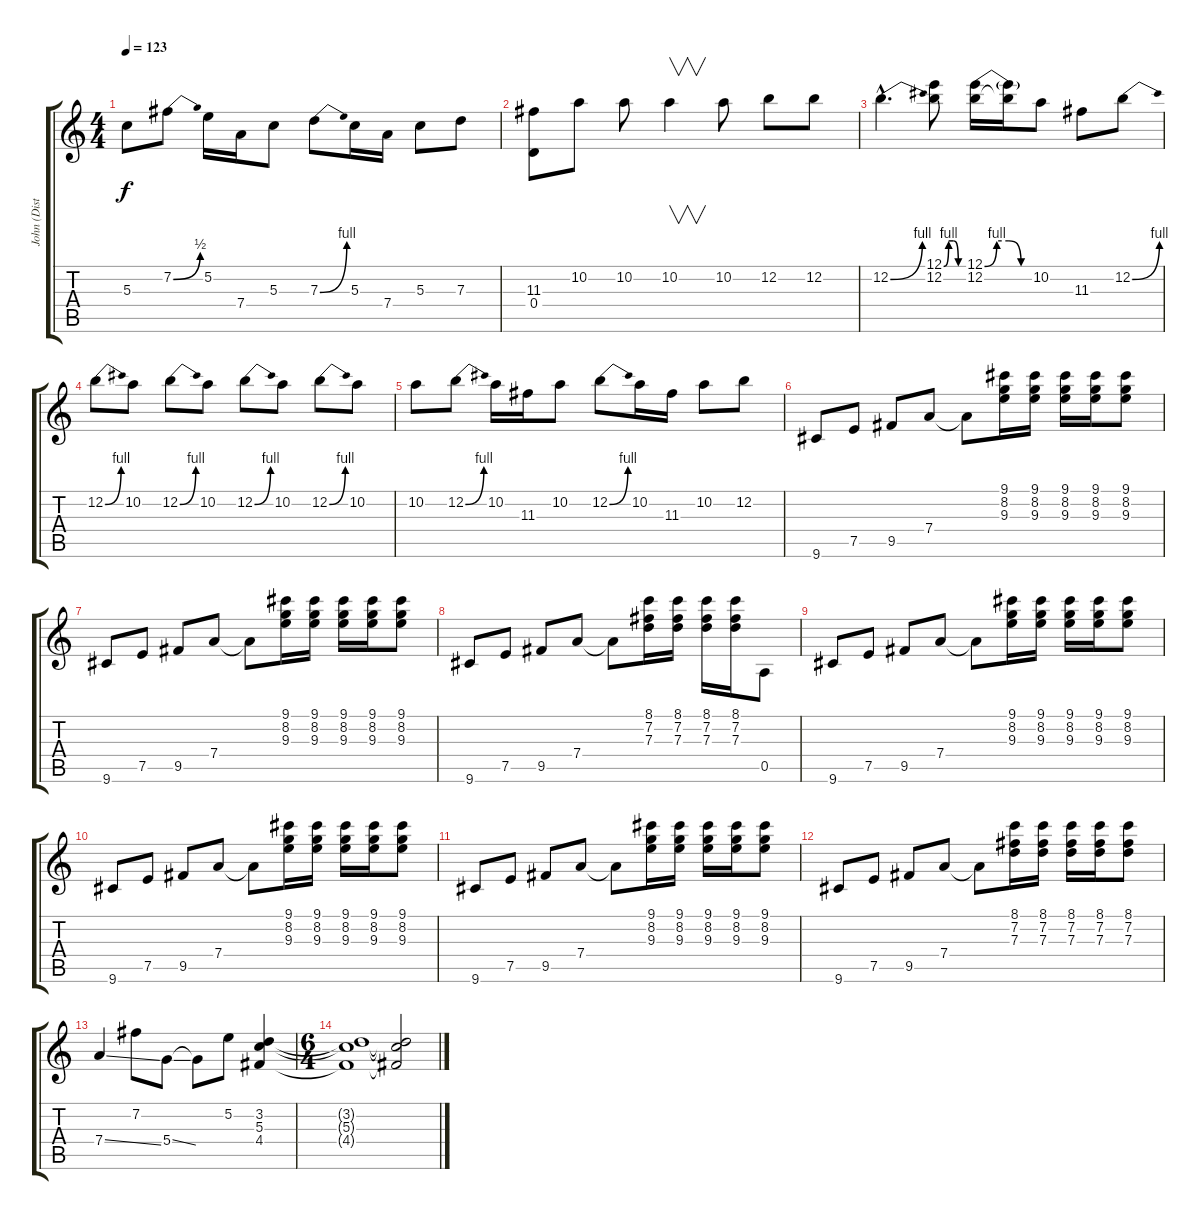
\track ("John (Disto Gtr)" "John (Dist") {instrument distortionguitar}
\staff {score tabs}
\tuning (E4 B3 G3 D3 A2 E2) {hide}
\ts (4 4)
\tempo 123
\clef g2
\ks c
5.3{t}.8{dy f} 7.2{be (bend 0 0 60 2)}.8 5.2.16 7.4.16 5.3.8 7.3{be (bend 0 0 60 4)}.8 5.3.16 7.4.16 5.3.8 7.3.8 |
(11.3 0.4).8 10.2.8 10.2.8 10.2.4{v} 10.2.8 12.2.8 12.2.8 |
12.2{be (bend 0 0 60 4) hac}.4{d} (12.1{be (custom 0 0 15 4 30 4 45 0 60 0)} 12.2).8 (12.1{be (custom 0 0 15 4 30 4 45 0 60 0)} 12.2).16 (12.1{t} 12.2{t}).16 10.2.8 11.3.8 12.2{be (bend 0 0 60 4)}.8 |
12.2{be (bend 0 0 60 4)}.8 10.2.8 12.2{be (bend 0 0 60 4)}.8 10.2.8 12.2{be (bend 0 0 60 4)}.8 10.2.8 12.2{be (bend 0 0 60 4)}.8 10.2.8 |
10.2.8 12.2{be (bend 0 0 60 4)}.8 10.2.16 11.3.16 10.2.8 12.2{be (bend 0 0 60 4)}.8 10.2.16 11.3.16 10.2.8 12.2.8 |
9.6.8 7.5.8 9.5.8 7.4.8 7.4{t}.8 (9.1 8.2 9.3).16 (9.1 8.2 9.3).16 (9.1 8.2 9.3).16 (9.1 8.2 9.3).16 (9.1 8.2 9.3).8 |
9.6.8 7.5.8 9.5.8 7.4.8 7.4{t}.8 (9.1 8.2 9.3).16 (9.1 8.2 9.3).16 (9.1 8.2 9.3).16 (9.1 8.2 9.3).16 (9.1 8.2 9.3).8 |
9.6.8 7.5.8 9.5.8 7.4.8 7.4{t}.8 (8.1 7.2 7.3).16 (8.1 7.2 7.3).16 (8.1 7.2 7.3).16 (8.1 7.2 7.3).16 0.5.8 |
9.6.8 7.5.8 9.5.8 7.4.8 7.4{t}.8 (9.1 8.2 9.3).16 (9.1 8.2 9.3).16 (9.1 8.2 9.3).16 (9.1 8.2 9.3).16 (9.1 8.2 9.3).8 |
9.6.8 7.5.8 9.5.8 7.4.8 7.4{t}.8 (9.1 8.2 9.3).16 (9.1 8.2 9.3).16 (9.1 8.2 9.3).16 (9.1 8.2 9.3).16 (9.1 8.2 9.3).8 |
9.6.8 7.5.8 9.5.8 7.4.8 7.4{t}.8 (9.1 8.2 9.3).16 (9.1 8.2 9.3).16 (9.1 8.2 9.3).16 (9.1 8.2 9.3).16 (9.1 8.2 9.3).8 |
9.6.8 7.5.8 9.5.8 7.4.8 7.4{t}.8 (8.1 7.2 7.3).16 (8.1 7.2 7.3).16 (8.1 7.2 7.3).16 (8.1 7.2 7.3).16 (8.1 7.2 7.3).8 |
7.4{ss}.4 7.2.8 5.4{ss}.8 5.4{t}.8 5.2.8 (3.2 5.3 4.4).4 |
\ts (6 4)
(3.2{t} 5.3{t} 4.4{t}).1 (3.2{t} 5.3{t} 4.4{t}).2
